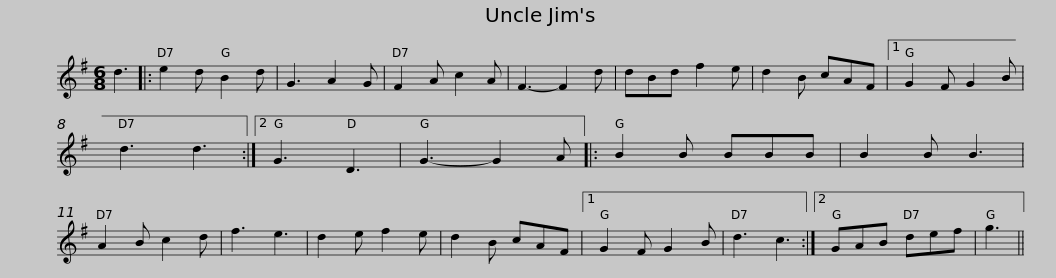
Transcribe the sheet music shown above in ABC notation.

X:1
L:1/8
M:6/8
I:linebreak $
K:G
V:1 treble
V:1
 d3 |: e2 d B2 d | G3 A2 G | F2 A c2 A | F3- F2 d | %5
 dBd f2 e | d2 B cAF |1 G2 F G2 B | d3 d3 :|2 G3 D3 |$ %10
 G3- G2 A |: B2 B BBB | B2 B B3 | A2 B c2 d | f3 e3 | %15
 d2 e f2 e | d2 B cAF |1 G2 F G2 B | d3 c3 :|2 GAB def |$ %20
 g3 || %21
